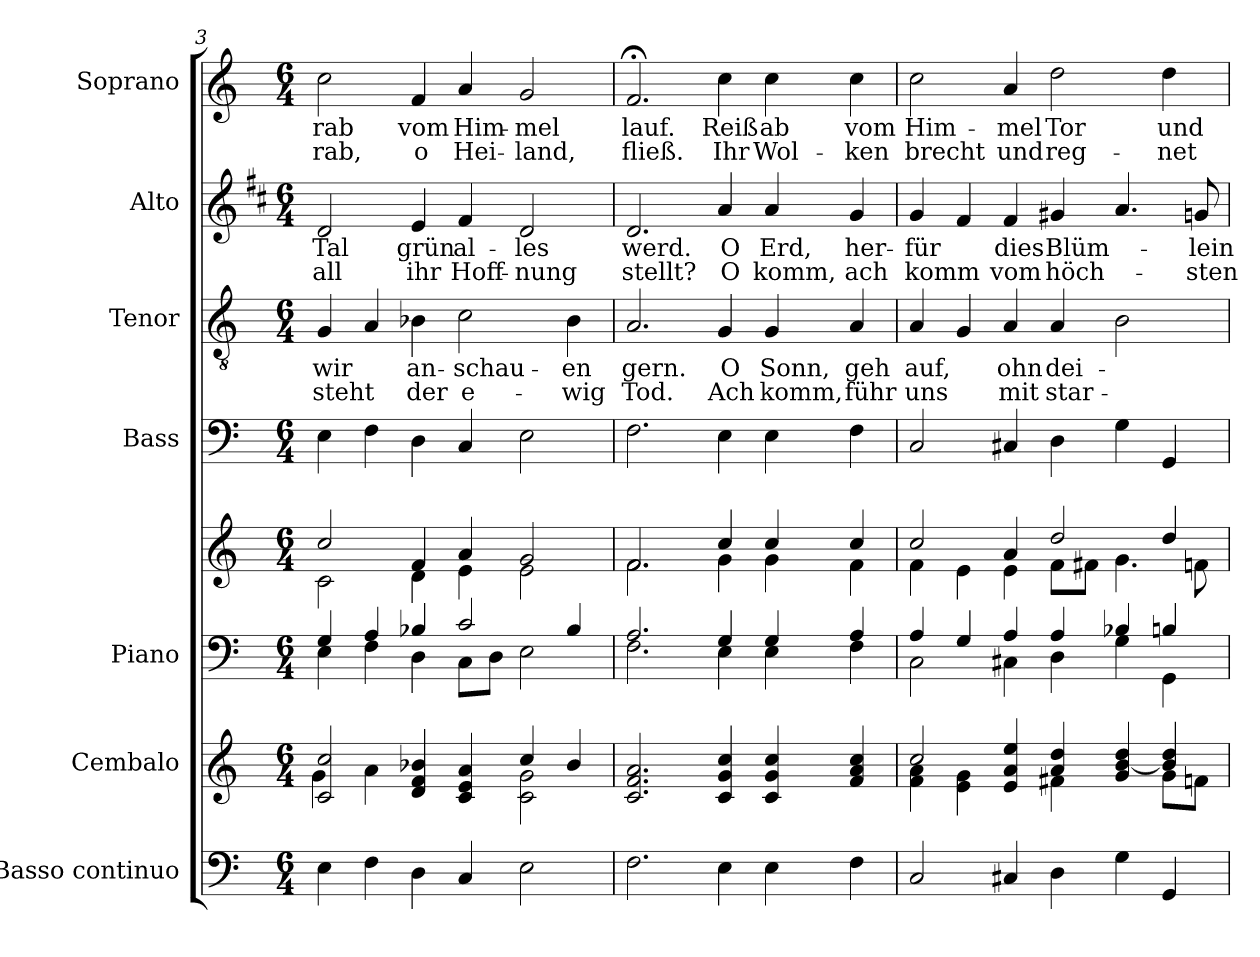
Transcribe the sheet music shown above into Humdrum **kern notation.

**kern	**kern	**kern	**kern	**kern	**kern	**text	**text	**kern	**text	**text	**kern	**text	**text
*part7	*part6	*part5	*part5	*part4	*part3	*part3	*part3	*part2	*part2	*part2	*part1	*part1	*part1
*staff8	*staff7	*staff6	*staff5	*staff4	*staff3	*staff3	*staff3	*staff2	*staff2	*staff2	*staff1	*staff1	*staff1
*I"Basso continuo	*I"Cembalo	*I"Piano	*	*I"Bass	*I"Tenor	*	*	*I"Alto	*	*	*I"Soprano	*	*
*I'B.c.	*I'Cbl.	*I'Pno.	*	*I'B.	*I'T.	*	*	*I'A.	*	*	*I'S.	*	*
*clefF4	*clefG2	*clefF4	*clefG2	*clefF4	*clefGv2	*	*	*clefG2	*	*	*clefG2	*	*
*	*	*	*	*	*	*	*	*ITrd1c2	*	*	*	*	*
*k[]	*k[]	*k[]	*k[]	*k[]	*k[]	*	*	*k[]	*	*	*k[]	*	*
*M6/4	*M6/4	*M6/4	*M6/4	*M6/4	*M6/4	*	*	*M6/4	*	*	*M6/4	*	*
=3	=3	=3	=3	=3	=3	=3	=3	=3	=3	=3	=3	=3	=3
*	*^	*^	*^	*	*	*	*	*	*	*	*	*	*
!	!	!	!	!	!	!	!	!	!LO:LY:b	!LO:LY:b	!	!LO:LY:b	!LO:LY:b	!	!LO:LY:b	!LO:LY:b
4E\	2c/ 2cc/	4g\	4G/	4E\	2cc/	2c\	4E\	4G/	wir	steht	2c/	Tal	all	2cc\	-rab	-rab,
4F\	.	4a\	4A/	4F\	.	.	4F\	4A/	.	.	.	.	.	.	.	.
!	!	!	!	!	!	!	!	!	!LO:LY:b	!LO:LY:b	!	!LO:LY:b	!LO:LY:b	!	!LO:LY:b	!LO:LY:b
4D\	4d/ 4f/ 4b-X/	2ryy	4B-X/	4D\	4f/	4d\	4D\	4B-X\	an-	der	4d/	grün	ihr	4f/	vom	o
!	!	!	!	!	!	!	!	!	!LO:LY:b	!LO:LY:b	!	!LO:LY:b	!LO:LY:b	!	!LO:LY:b	!LO:LY:b
4C/	4c/ 4e/ 4a/	.	2c/	8C\L	4a/	4e\	4C/	2c\	-schau-	e-	4e/	al-	Hoff-	4a/	Him-	Hei-
.	.	.	.	8D\J	.	.	.	.	.	.	.	.	.	.	.	.
*	*	*	*	*	*	*	*	*	*	*	*	*	*	*MM138	*	*
!	!	!	!	!	!	!	!	!	!	!	!	!LO:LY:b	!LO:LY:b	!	!LO:LY:b	!LO:LY:b
2E\	4cc/	2c\ 2g\	.	2E\	2g/	2e\	2E\	.	.	.	2c/	-les	-nung	2g/	-mel	-land,
!	!	!	!	!	!	!	!	!	!LO:LY:b	!LO:LY:b	!	!	!	!	!	!
.	4b-/	.	4B-/	.	.	.	.	4B-\	-en	-wig	.	.	.	.	.	.
*	*v	*v	*	*	*	*	*	*	*	*	*	*	*	*	*	*
!!LO:LB:g=z
=4	=4	=4	=4	=4	=4	=4	=4	=4	=4	=4	=4	=4	=4	=4	=4
*	*	*	*	*	*	*	*	*	*	*	*	*	*MM147	*	*
!	!	!	!	!	!	!	!	!LO:LY:b	!LO:LY:b	!	!LO:LY:b	!LO:LY:b	!	!LO:LY:b	!LO:LY:b
2.F\	2.c/ 2.f/ 2.a/	2.A/	2.F\	2.f/	2.f\	2.F\	2.A/	gern.	Tod.	2.c/	werd.	stellt?	2.f;</	lauf.	fließ.
!	!	!	!	!	!	!	!	!LO:LY:b	!LO:LY:b	!	!LO:LY:b	!LO:LY:b	!	!LO:LY:b	!LO:LY:b
4E\	4c/ 4g/ 4cc/	4G/	4E\	4cc/	4g\	4E\	4G/	O	Ach	4g/	O	O	4cc\	Reiß	Ihr
!	!	!	!	!	!	!	!	!LO:LY:b	!LO:LY:b	!	!LO:LY:b	!LO:LY:b	!	!LO:LY:b	!LO:LY:b
4E\	4c/ 4g/ 4cc/	4G/	4E\	4cc/	4g\	4E\	4G/	Sonn,	komm,	4g/	Erd,	komm,	4cc\	ab	Wol-
!	!	!	!	!	!	!	!	!LO:LY:b	!LO:LY:b	!	!LO:LY:b	!LO:LY:b	!	!LO:LY:b	!LO:LY:b
4F\	4f/ 4a/ 4cc/	4A/	4F\	4cc/	4f\	4F\	4A/	geh	führ	4f/	her-	ach	4cc\	vom	-ken
=5	=5	=5	=5	=5	=5	=5	=5	=5	=5	=5	=5	=5	=5	=5	=5
*	*^	*	*	*	*	*	*	*	*	*	*	*	*	*	*
!	!	!	!	!	!	!	!	!	!LO:LY:b	!LO:LY:b	!	!LO:LY:b	!LO:LY:b	!	!LO:LY:b	!LO:LY:b
*	*	*	*	*	*	*	*	*	*	*	*	*	*	*^	*	*
2C/	2cc/	4f\ 4a\	4A/	2C\	2cc/	4f\	2C/	4A/	auf,	uns	4f/	-für	komm	2cc\	1ryy	Him-	brecht
.	.	4e\ 4g\	4G/	.	.	4e\	.	4G/	.	.	4e/	.	.	.	.	.	.
!	!	!	!	!	!	!	!	!	!LO:LY:b	!LO:LY:b	!	!LO:LY:b	!LO:LY:b	!	!	!LO:LY:b	!LO:LY:b
4C#X/	4e/ 4a/ 4ee/	4ryy	4A/	4C#X\	4a/	4e\	4C#X/	4A/	ohn	mit	4e/	dies	vom	4a/	.	-mel	und
!	!	!	!	!	!	!	!	!	!LO:LY:b	!LO:LY:b	!	!LO:LY:b	!LO:LY:b	!	!	!LO:LY:b	!LO:LY:b
4D\	4a/ 4dd/	4f#X\	4A/	4D\	2dd/	8f\L	4D\	4A/	dei-	star-	4f#X/	Blüm-	höch-	2dd\	.	Tor	reg-
.	.	.	.	.	.	8f#X\J	.	.	.	.	.	.	.	.	.	.	.
*	*	*	*	*	*	*	*	*	*	*	*	*	*	*MM138	*	*	*
4G\	4g/ [4b/ 4dd/	4ryy	4B-X/	4G\	.	4.g\	4G\	2B\	.	.	4.g/	.	.	.	2ryy	.	.
!	!	!	!	!	!	!	!	!	!	!	!	!	!	!	!	!LO:LY:b	!LO:LY:b
4GG/	4b/] 4dd/	8g\L	4Bn/	4GG\	4dd/	.	4GG/	.	.	.	.	.	.	4dd\	.	und	-net
!	!	!	!	!	!	!	!	!	!	!	!	!LO:LY:b	!LO:LY:b	!	!	!	!
.	.	8fn\J	.	.	.	8fn\	.	.	.	.	8fn/	-lein	-sten	.	.	.	.
*	*v	*v	*	*	*	*	*	*	*	*	*	*	*	*v	*v	*	*
*	*	*v	*v	*	*	*	*	*	*	*	*	*	*	*	*
*	*	*	*v	*v	*	*	*	*	*	*	*	*	*	*
=	=	=	=	=	=	=	=	=	=	=	=	=	=
*-	*-	*-	*-	*-	*-	*-	*-	*-	*-	*-	*-	*-	*-
